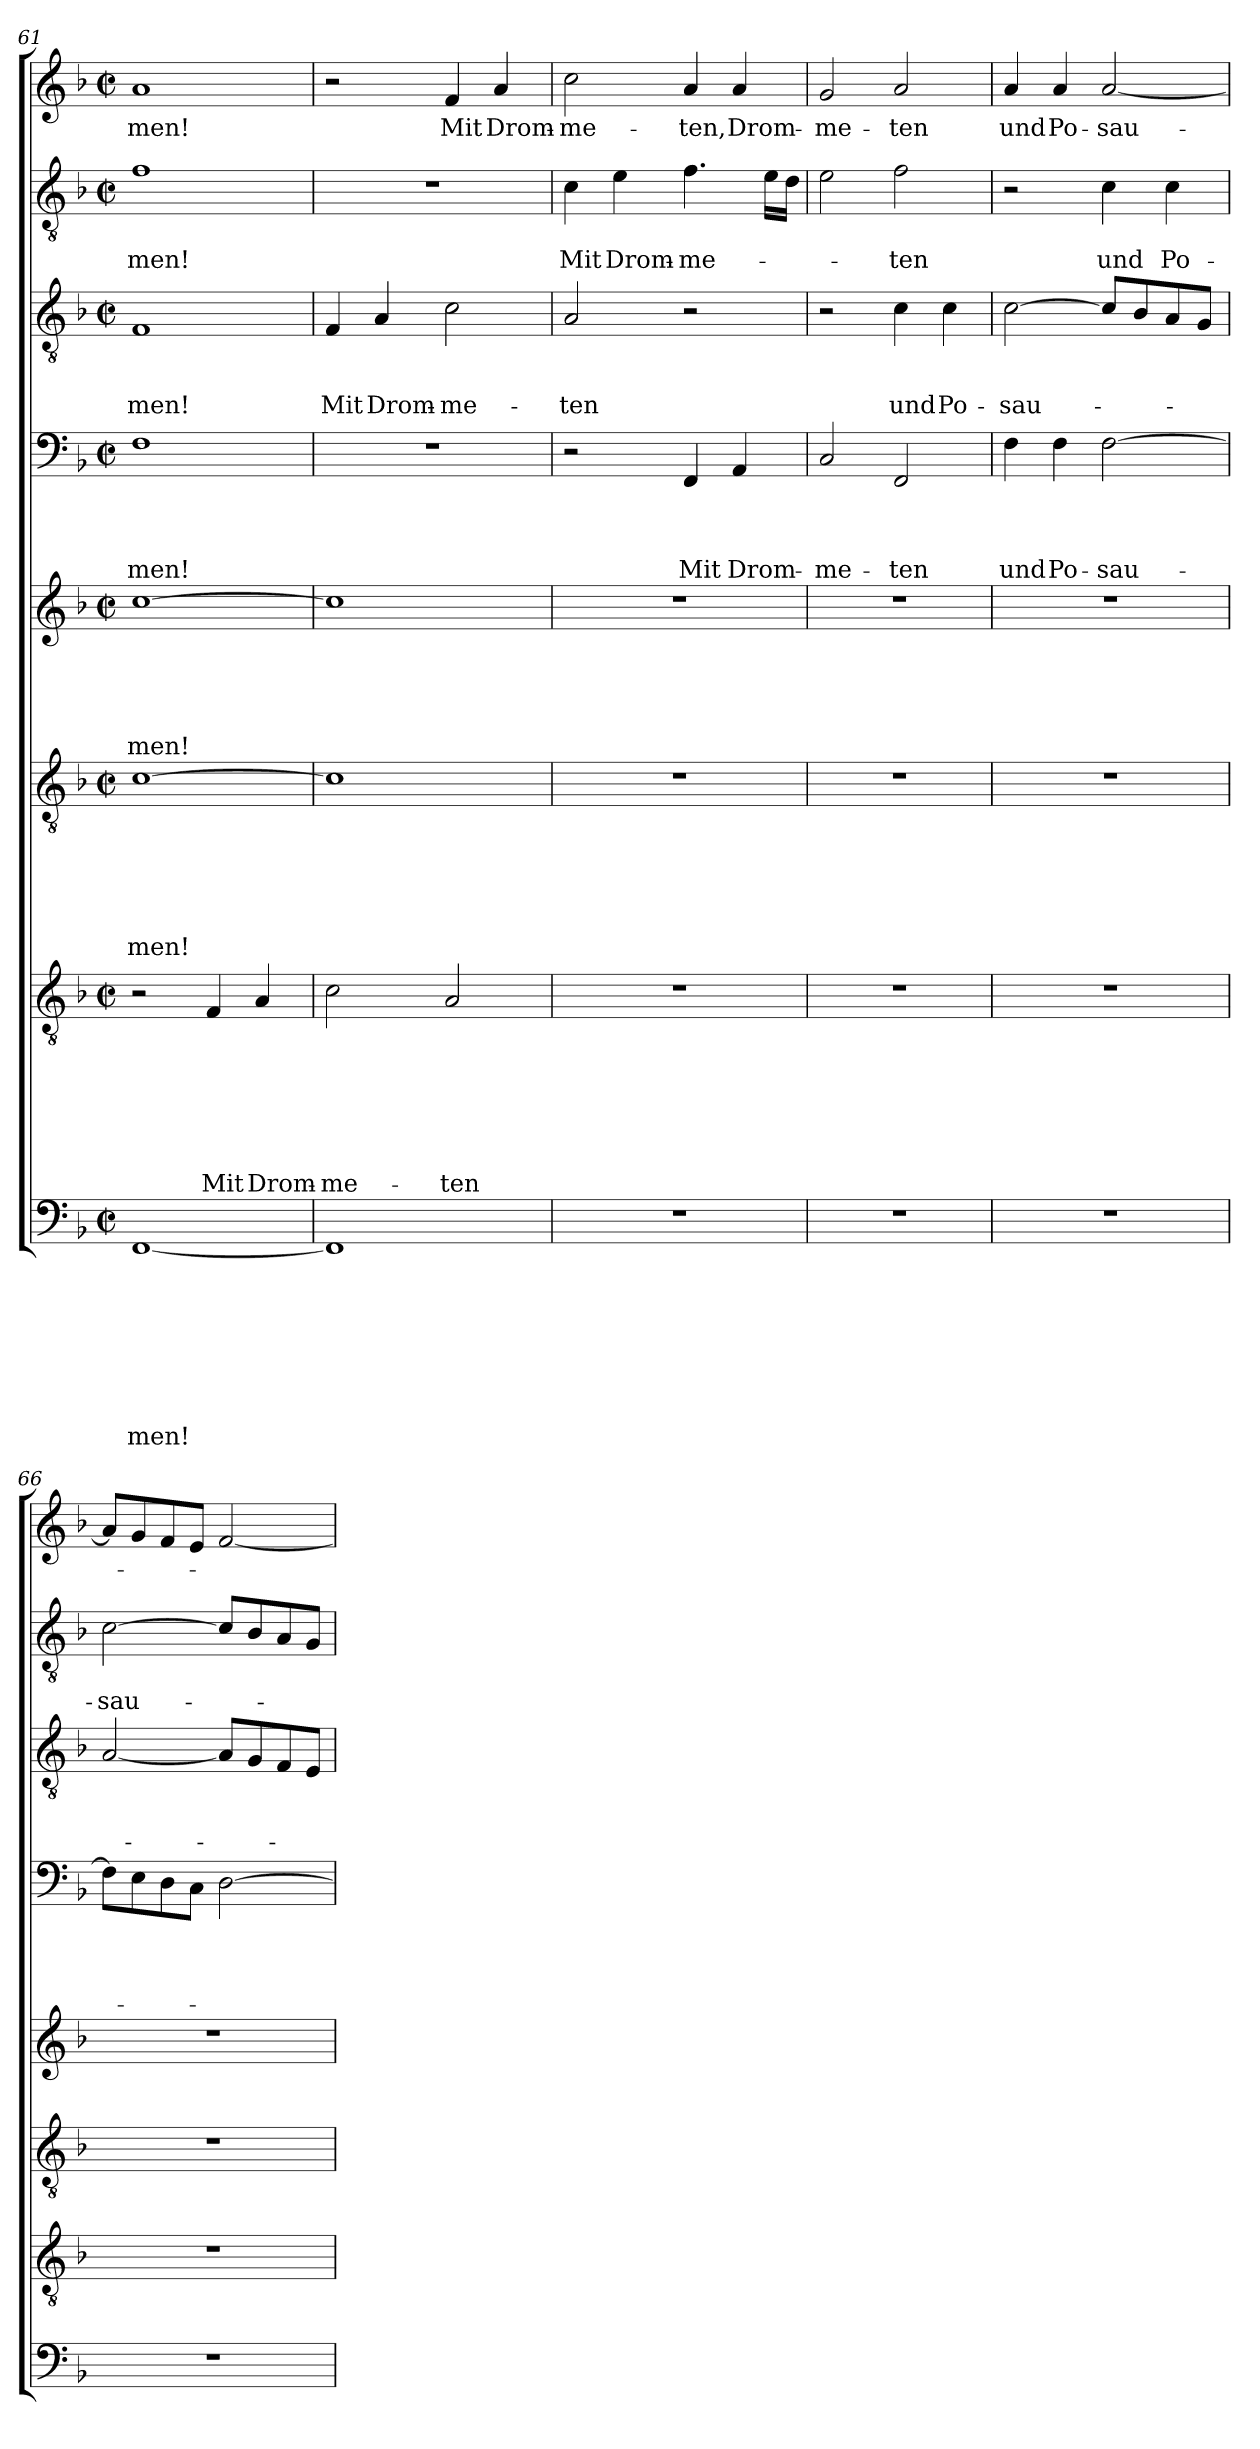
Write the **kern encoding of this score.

**kern	**text	**text	**text	**text	**text	**text	**text	**text	**kern	**text	**text	**text	**text	**text	**text	**text	**kern	**text	**text	**text	**text	**text	**text	**kern	**text	**text	**text	**text	**text	**kern	**text	**text	**text	**text	**kern	**text	**text	**text	**kern	**text	**text	**kern	**text
*part8	*part8	*part8	*part8	*part8	*part8	*part8	*part8	*part8	*part7	*part7	*part7	*part7	*part7	*part7	*part7	*part7	*part6	*part6	*part6	*part6	*part6	*part6	*part6	*part5	*part5	*part5	*part5	*part5	*part5	*part4	*part4	*part4	*part4	*part4	*part3	*part3	*part3	*part3	*part2	*part2	*part2	*part1	*part1
*staff8	*staff8	*staff8	*staff8	*staff8	*staff8	*staff8	*staff8	*staff8	*staff7	*staff7	*staff7	*staff7	*staff7	*staff7	*staff7	*staff7	*staff6	*staff6	*staff6	*staff6	*staff6	*staff6	*staff6	*staff5	*staff5	*staff5	*staff5	*staff5	*staff5	*staff4	*staff4	*staff4	*staff4	*staff4	*staff3	*staff3	*staff3	*staff3	*staff2	*staff2	*staff2	*staff1	*staff1
*clefF4	*	*	*	*	*	*	*	*	*clefGv2	*	*	*	*	*	*	*	*clefGv2	*	*	*	*	*	*	*clefG2	*	*	*	*	*	*clefF4	*	*	*	*	*clefGv2	*	*	*	*clefGv2	*	*	*clefG2	*
*k[b-]	*	*	*	*	*	*	*	*	*k[b-]	*	*	*	*	*	*	*	*k[b-]	*	*	*	*	*	*	*k[b-]	*	*	*	*	*	*k[b-]	*	*	*	*	*k[b-]	*	*	*	*k[b-]	*	*	*k[b-]	*
*F:	*	*	*	*	*	*	*	*	*F:	*	*	*	*	*	*	*	*F:	*	*	*	*	*	*	*F:	*	*	*	*	*	*F:	*	*	*	*	*F:	*	*	*	*F:	*	*	*F:	*
*M2/2	*	*	*	*	*	*	*	*	*M2/2	*	*	*	*	*	*	*	*M2/2	*	*	*	*	*	*	*M2/2	*	*	*	*	*	*M2/2	*	*	*	*	*M2/2	*	*	*	*M2/2	*	*	*M2/2	*
*met(c|)	*	*	*	*	*	*	*	*	*met(c|)	*	*	*	*	*	*	*	*met(c|)	*	*	*	*	*	*	*met(c|)	*	*	*	*	*	*met(c|)	*	*	*	*	*met(c|)	*	*	*	*met(c|)	*	*	*met(c|)	*
=61	=61	=61	=61	=61	=61	=61	=61	=61	=61	=61	=61	=61	=61	=61	=61	=61	=61	=61	=61	=61	=61	=61	=61	=61	=61	=61	=61	=61	=61	=61	=61	=61	=61	=61	=61	=61	=61	=61	=61	=61	=61	=61	=61
!	!	!	!	!	!	!	!	!LO:LY:b	!	!	!	!	!	!	!	!	!	!	!	!	!	!	!LO:LY:b	!	!	!	!	!	!LO:LY:b	!	!	!	!	!LO:LY:b	!	!	!	!LO:LY:b	!	!	!LO:LY:b	!	!LO:LY:b
[1FF	.	.	.	.	.	.	.	-men!	2r	.	.	.	.	.	.	.	[1c	.	.	.	.	.	-men!	[1cc	.	.	.	.	-men!	1F	.	.	.	-men!	1F	.	.	-men!	1f	.	-men!	1a	-men!
!	!	!	!	!	!	!	!	!	!	!	!	!	!	!	!	!LO:LY:b	!	!	!	!	!	!	!	!	!	!	!	!	!	!	!	!	!	!	!	!	!	!	!	!	!	!	!
.	.	.	.	.	.	.	.	.	4F/	.	.	.	.	.	.	Mit	.	.	.	.	.	.	.	.	.	.	.	.	.	.	.	.	.	.	.	.	.	.	.	.	.	.	.
!	!	!	!	!	!	!	!	!	!	!	!	!	!	!	!	!LO:LY:b	!	!	!	!	!	!	!	!	!	!	!	!	!	!	!	!	!	!	!	!	!	!	!	!	!	!	!
.	.	.	.	.	.	.	.	.	4A/	.	.	.	.	.	.	Drom-	.	.	.	.	.	.	.	.	.	.	.	.	.	.	.	.	.	.	.	.	.	.	.	.	.	.	.
=62	=62	=62	=62	=62	=62	=62	=62	=62	=62	=62	=62	=62	=62	=62	=62	=62	=62	=62	=62	=62	=62	=62	=62	=62	=62	=62	=62	=62	=62	=62	=62	=62	=62	=62	=62	=62	=62	=62	=62	=62	=62	=62	=62
!	!	!	!	!	!	!	!	!	!	!	!	!	!	!	!	!LO:LY:b	!	!	!	!	!	!	!	!	!	!	!	!	!	!	!	!	!	!	!	!	!	!LO:LY:b	!	!	!	!	!
1FF]	.	.	.	.	.	.	.	.	2c\	.	.	.	.	.	.	-me-	1c]	.	.	.	.	.	.	1cc]	.	.	.	.	.	1r	.	.	.	.	4F/	.	.	Mit	1r	.	.	2r	.
!	!	!	!	!	!	!	!	!	!	!	!	!	!	!	!	!	!	!	!	!	!	!	!	!	!	!	!	!	!	!	!	!	!	!	!	!	!	!LO:LY:b	!	!	!	!	!
.	.	.	.	.	.	.	.	.	.	.	.	.	.	.	.	.	.	.	.	.	.	.	.	.	.	.	.	.	.	.	.	.	.	.	4A/	.	.	Drom-	.	.	.	.	.
!	!	!	!	!	!	!	!	!	!	!	!	!	!	!	!	!LO:LY:b	!	!	!	!	!	!	!	!	!	!	!	!	!	!	!	!	!	!	!	!	!	!LO:LY:b	!	!	!	!	!LO:LY:b
.	.	.	.	.	.	.	.	.	2A/	.	.	.	.	.	.	-ten	.	.	.	.	.	.	.	.	.	.	.	.	.	.	.	.	.	.	2c\	.	.	-me-	.	.	.	4f/	Mit
!	!	!	!	!	!	!	!	!	!	!	!	!	!	!	!	!	!	!	!	!	!	!	!	!	!	!	!	!	!	!	!	!	!	!	!	!	!	!	!	!	!	!	!LO:LY:b
.	.	.	.	.	.	.	.	.	.	.	.	.	.	.	.	.	.	.	.	.	.	.	.	.	.	.	.	.	.	.	.	.	.	.	.	.	.	.	.	.	.	4a/	Drom-
=63	=63	=63	=63	=63	=63	=63	=63	=63	=63	=63	=63	=63	=63	=63	=63	=63	=63	=63	=63	=63	=63	=63	=63	=63	=63	=63	=63	=63	=63	=63	=63	=63	=63	=63	=63	=63	=63	=63	=63	=63	=63	=63	=63
!	!	!	!	!	!	!	!	!	!	!	!	!	!	!	!	!	!	!	!	!	!	!	!	!	!	!	!	!	!	!	!	!	!	!	!	!	!	!LO:LY:b	!	!	!LO:LY:b	!	!LO:LY:b
1r	.	.	.	.	.	.	.	.	1r	.	.	.	.	.	.	.	1r	.	.	.	.	.	.	1r	.	.	.	.	.	2r	.	.	.	.	2A/	.	.	-ten	4c\	.	Mit	2cc\	-me-
!	!	!	!	!	!	!	!	!	!	!	!	!	!	!	!	!	!	!	!	!	!	!	!	!	!	!	!	!	!	!	!	!	!	!	!	!	!	!	!	!	!LO:LY:b	!	!
.	.	.	.	.	.	.	.	.	.	.	.	.	.	.	.	.	.	.	.	.	.	.	.	.	.	.	.	.	.	.	.	.	.	.	.	.	.	.	4e\	.	Drom-	.	.
!	!	!	!	!	!	!	!	!	!	!	!	!	!	!	!	!	!	!	!	!	!	!	!	!	!	!	!	!	!	!	!	!	!	!LO:LY:b	!	!	!	!	!	!	!LO:LY:b	!	!LO:LY:b
.	.	.	.	.	.	.	.	.	.	.	.	.	.	.	.	.	.	.	.	.	.	.	.	.	.	.	.	.	.	4FF/	.	.	.	Mit	2r	.	.	.	4.f\	.	-me-	4a/	-ten,
!	!	!	!	!	!	!	!	!	!	!	!	!	!	!	!	!	!	!	!	!	!	!	!	!	!	!	!	!	!	!	!	!	!	!LO:LY:b	!	!	!	!	!	!	!	!	!LO:LY:b
.	.	.	.	.	.	.	.	.	.	.	.	.	.	.	.	.	.	.	.	.	.	.	.	.	.	.	.	.	.	4AA/	.	.	.	Drom-	.	.	.	.	.	.	.	4a/	Drom-
.	.	.	.	.	.	.	.	.	.	.	.	.	.	.	.	.	.	.	.	.	.	.	.	.	.	.	.	.	.	.	.	.	.	.	.	.	.	.	16e\LL	.	.	.	.
.	.	.	.	.	.	.	.	.	.	.	.	.	.	.	.	.	.	.	.	.	.	.	.	.	.	.	.	.	.	.	.	.	.	.	.	.	.	.	16d\JJ	.	.	.	.
=64	=64	=64	=64	=64	=64	=64	=64	=64	=64	=64	=64	=64	=64	=64	=64	=64	=64	=64	=64	=64	=64	=64	=64	=64	=64	=64	=64	=64	=64	=64	=64	=64	=64	=64	=64	=64	=64	=64	=64	=64	=64	=64	=64
!	!	!	!	!	!	!	!	!	!	!	!	!	!	!	!	!	!	!	!	!	!	!	!	!	!	!	!	!	!	!	!	!	!	!LO:LY:b	!	!	!	!	!	!	!	!	!LO:LY:b
1r	.	.	.	.	.	.	.	.	1r	.	.	.	.	.	.	.	1r	.	.	.	.	.	.	1r	.	.	.	.	.	2C/	.	.	.	-me-	2r	.	.	.	2e\	.	.	2g/	-me-
!	!	!	!	!	!	!	!	!	!	!	!	!	!	!	!	!	!	!	!	!	!	!	!	!	!	!	!	!	!	!	!	!	!	!LO:LY:b	!	!	!	!LO:LY:b	!	!	!LO:LY:b	!	!LO:LY:b
.	.	.	.	.	.	.	.	.	.	.	.	.	.	.	.	.	.	.	.	.	.	.	.	.	.	.	.	.	.	2FF/	.	.	.	-ten	4c\	.	.	und	2f\	.	-ten	2a/	-ten
!	!	!	!	!	!	!	!	!	!	!	!	!	!	!	!	!	!	!	!	!	!	!	!	!	!	!	!	!	!	!	!	!	!	!	!	!	!	!LO:LY:b	!	!	!	!	!
.	.	.	.	.	.	.	.	.	.	.	.	.	.	.	.	.	.	.	.	.	.	.	.	.	.	.	.	.	.	.	.	.	.	.	4c\	.	.	Po-	.	.	.	.	.
!!LO:PB:g=z
=65	=65	=65	=65	=65	=65	=65	=65	=65	=65	=65	=65	=65	=65	=65	=65	=65	=65	=65	=65	=65	=65	=65	=65	=65	=65	=65	=65	=65	=65	=65	=65	=65	=65	=65	=65	=65	=65	=65	=65	=65	=65	=65	=65
!	!	!	!	!	!	!	!	!	!	!	!	!	!	!	!	!	!	!	!	!	!	!	!	!	!	!	!	!	!	!	!	!	!	!LO:LY:b	!	!	!	!LO:LY:b	!	!	!	!	!LO:LY:b
1r	.	.	.	.	.	.	.	.	1r	.	.	.	.	.	.	.	1r	.	.	.	.	.	.	1r	.	.	.	.	.	4F\	.	.	.	und	[2c\	.	.	-sau-	2r	.	.	4a/	und
!	!	!	!	!	!	!	!	!	!	!	!	!	!	!	!	!	!	!	!	!	!	!	!	!	!	!	!	!	!	!	!	!	!	!LO:LY:b	!	!	!	!	!	!	!	!	!LO:LY:b
.	.	.	.	.	.	.	.	.	.	.	.	.	.	.	.	.	.	.	.	.	.	.	.	.	.	.	.	.	.	4F\	.	.	.	Po-	.	.	.	.	.	.	.	4a/	Po-
!	!	!	!	!	!	!	!	!	!	!	!	!	!	!	!	!	!	!	!	!	!	!	!	!	!	!	!	!	!	!	!	!	!	!LO:LY:b	!	!	!	!	!	!	!LO:LY:b	!	!LO:LY:b
.	.	.	.	.	.	.	.	.	.	.	.	.	.	.	.	.	.	.	.	.	.	.	.	.	.	.	.	.	.	[2F\	.	.	.	-sau-	8c/L]	.	.	.	4c\	.	und	[2a/	-sau-
.	.	.	.	.	.	.	.	.	.	.	.	.	.	.	.	.	.	.	.	.	.	.	.	.	.	.	.	.	.	.	.	.	.	.	8B-/	.	.	.	.	.	.	.	.
!	!	!	!	!	!	!	!	!	!	!	!	!	!	!	!	!	!	!	!	!	!	!	!	!	!	!	!	!	!	!	!	!	!	!	!	!	!	!	!	!	!LO:LY:b	!	!
.	.	.	.	.	.	.	.	.	.	.	.	.	.	.	.	.	.	.	.	.	.	.	.	.	.	.	.	.	.	.	.	.	.	.	8A/	.	.	.	4c\	.	Po-	.	.
.	.	.	.	.	.	.	.	.	.	.	.	.	.	.	.	.	.	.	.	.	.	.	.	.	.	.	.	.	.	.	.	.	.	.	8G/J	.	.	.	.	.	.	.	.
=66	=66	=66	=66	=66	=66	=66	=66	=66	=66	=66	=66	=66	=66	=66	=66	=66	=66	=66	=66	=66	=66	=66	=66	=66	=66	=66	=66	=66	=66	=66	=66	=66	=66	=66	=66	=66	=66	=66	=66	=66	=66	=66	=66
!	!	!	!	!	!	!	!	!	!	!	!	!	!	!	!	!	!	!	!	!	!	!	!	!	!	!	!	!	!	!	!	!	!	!	!	!	!	!	!	!	!LO:LY:b	!	!
1r	.	.	.	.	.	.	.	.	1r	.	.	.	.	.	.	.	1r	.	.	.	.	.	.	1r	.	.	.	.	.	8F\L]	.	.	.	.	[2A/	.	.	.	[2c\	.	-sau-	8a/L]	.
.	.	.	.	.	.	.	.	.	.	.	.	.	.	.	.	.	.	.	.	.	.	.	.	.	.	.	.	.	.	8E\	.	.	.	.	.	.	.	.	.	.	.	8g/	.
.	.	.	.	.	.	.	.	.	.	.	.	.	.	.	.	.	.	.	.	.	.	.	.	.	.	.	.	.	.	8D\	.	.	.	.	.	.	.	.	.	.	.	8f/	.
.	.	.	.	.	.	.	.	.	.	.	.	.	.	.	.	.	.	.	.	.	.	.	.	.	.	.	.	.	.	8C\J	.	.	.	.	.	.	.	.	.	.	.	8e/J	.
.	.	.	.	.	.	.	.	.	.	.	.	.	.	.	.	.	.	.	.	.	.	.	.	.	.	.	.	.	.	[2D\	.	.	.	.	8A/L]	.	.	.	8c/L]	.	.	[2f/	.
.	.	.	.	.	.	.	.	.	.	.	.	.	.	.	.	.	.	.	.	.	.	.	.	.	.	.	.	.	.	.	.	.	.	.	8G/	.	.	.	8B-/	.	.	.	.
.	.	.	.	.	.	.	.	.	.	.	.	.	.	.	.	.	.	.	.	.	.	.	.	.	.	.	.	.	.	.	.	.	.	.	8F/	.	.	.	8A/	.	.	.	.
.	.	.	.	.	.	.	.	.	.	.	.	.	.	.	.	.	.	.	.	.	.	.	.	.	.	.	.	.	.	.	.	.	.	.	8E/J	.	.	.	8G/J	.	.	.	.
=	=	=	=	=	=	=	=	=	=	=	=	=	=	=	=	=	=	=	=	=	=	=	=	=	=	=	=	=	=	=	=	=	=	=	=	=	=	=	=	=	=	=	=
*-	*-	*-	*-	*-	*-	*-	*-	*-	*-	*-	*-	*-	*-	*-	*-	*-	*-	*-	*-	*-	*-	*-	*-	*-	*-	*-	*-	*-	*-	*-	*-	*-	*-	*-	*-	*-	*-	*-	*-	*-	*-	*-	*-
